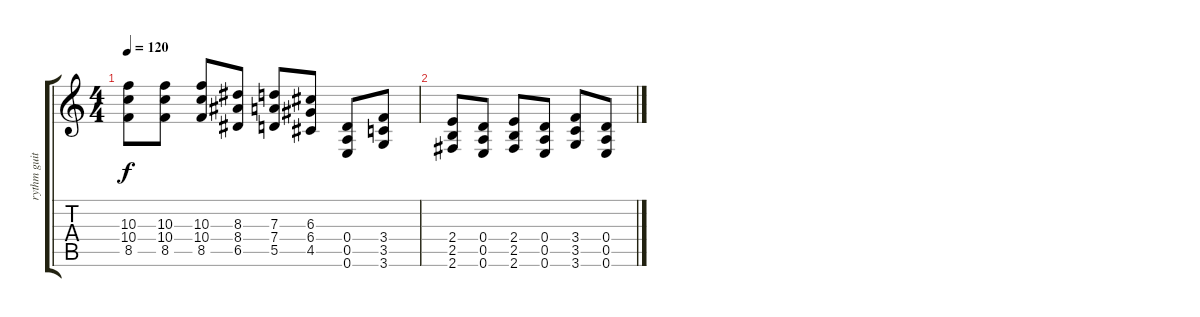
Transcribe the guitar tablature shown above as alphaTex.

\track ("rythm guitar" "rythm guit") {instrument distortionguitar}
\staff {score tabs}
\tuning (E4 B3 G3 D3 A2 E2) {hide}
\ts (4 4)
\tempo 120
\clef g2
\ks c
(10.3 10.4 8.5).8{dy f} (10.3 10.4 8.5).8 (10.3 10.4 8.5).8 (8.3 8.4 6.5).8 (7.3 7.4 5.5).8 (6.3 6.4 4.5).8 (0.4 0.5 0.6).8 (3.4 3.5 3.6).8 |
(2.4 2.5 2.6).8 (0.4 0.5 0.6).8 (2.4 2.5 2.6).8 (0.4 0.5 0.6).8 (3.4 3.5 3.6).8 (0.4 0.5 0.6).8
